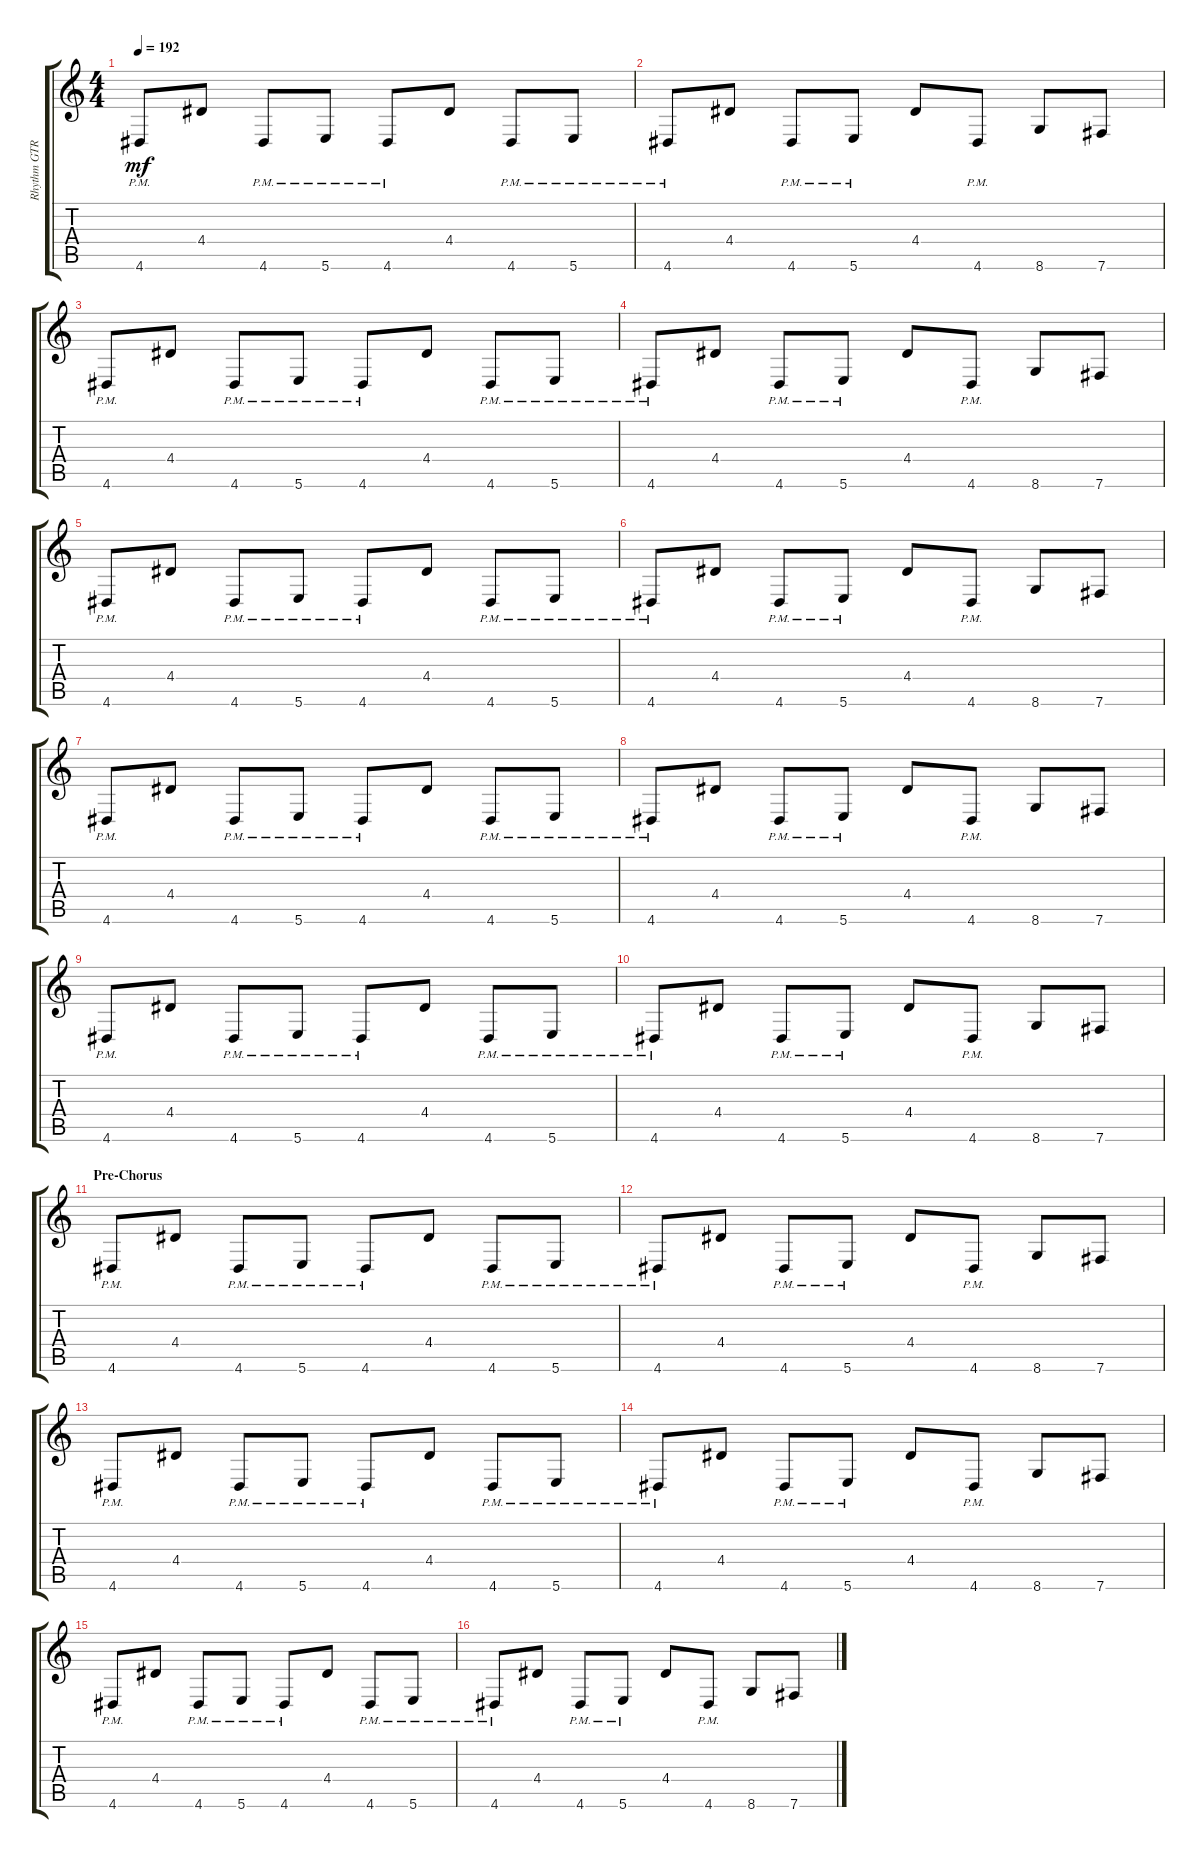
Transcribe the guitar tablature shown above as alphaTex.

\track ("Rhythm GTR 2" "Rhythm GTR") {instrument distortionguitar}
\staff {score tabs}
\tuning (Db4 Ab3 E3 B2 Gb2 B1) {hide}
\ts (4 4)
\tempo 192
\clef g2
\ks aminor
4.6{pm}.8{dy mf} 4.4.8 4.6{pm}.8 5.6{pm}.8 4.6{pm}.8 4.4.8 4.6{pm}.8 5.6{pm}.8 |
4.6{pm}.8 4.4.8 4.6{pm}.8 5.6{pm}.8 4.4.8 4.6{pm}.8 8.6.8 7.6.8 |
4.6{pm}.8 4.4.8 4.6{pm}.8 5.6{pm}.8 4.6{pm}.8 4.4.8 4.6{pm}.8 5.6{pm}.8 |
4.6{pm}.8 4.4.8 4.6{pm}.8 5.6{pm}.8 4.4.8 4.6{pm}.8 8.6.8 7.6.8 |
4.6{pm}.8 4.4.8 4.6{pm}.8 5.6{pm}.8 4.6{pm}.8 4.4.8 4.6{pm}.8 5.6{pm}.8 |
4.6{pm}.8 4.4.8 4.6{pm}.8 5.6{pm}.8 4.4.8 4.6{pm}.8 8.6.8 7.6.8 |
4.6{pm}.8 4.4.8 4.6{pm}.8 5.6{pm}.8 4.6{pm}.8 4.4.8 4.6{pm}.8 5.6{pm}.8 |
4.6{pm}.8 4.4.8 4.6{pm}.8 5.6{pm}.8 4.4.8 4.6{pm}.8 8.6.8 7.6.8 |
4.6{pm}.8 4.4.8 4.6{pm}.8 5.6{pm}.8 4.6{pm}.8 4.4.8 4.6{pm}.8 5.6{pm}.8 |
4.6{pm}.8 4.4.8 4.6{pm}.8 5.6{pm}.8 4.4.8 4.6{pm}.8 8.6.8 7.6.8 |
\section ("" "Pre-Chorus")
4.6{pm}.8 4.4.8 4.6{pm}.8 5.6{pm}.8 4.6{pm}.8 4.4.8 4.6{pm}.8 5.6{pm}.8 |
4.6{pm}.8 4.4.8 4.6{pm}.8 5.6{pm}.8 4.4.8 4.6{pm}.8 8.6.8 7.6.8 |
4.6{pm}.8 4.4.8 4.6{pm}.8 5.6{pm}.8 4.6{pm}.8 4.4.8 4.6{pm}.8 5.6{pm}.8 |
4.6{pm}.8 4.4.8 4.6{pm}.8 5.6{pm}.8 4.4.8 4.6{pm}.8 8.6.8 7.6.8 |
4.6{pm}.8 4.4.8 4.6{pm}.8 5.6{pm}.8 4.6{pm}.8 4.4.8 4.6{pm}.8 5.6{pm}.8 |
4.6{pm}.8 4.4.8 4.6{pm}.8 5.6{pm}.8 4.4.8 4.6{pm}.8 8.6.8 7.6.8
